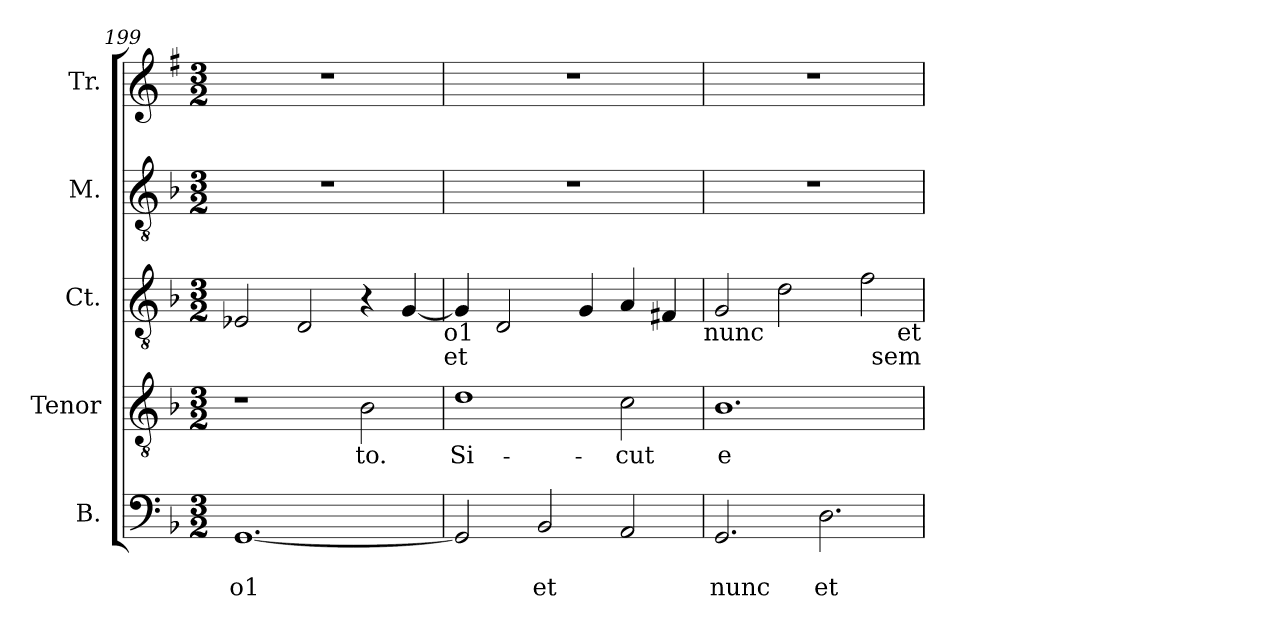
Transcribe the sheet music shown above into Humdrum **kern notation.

**kern	**text	**text	**kern	**text	**kern	**kern	**kern
*part5	*part5	*part5	*part4	*part4	*part3	*part2	*part1
*staff5	*staff5	*staff5	*staff4	*staff4	*staff3	*staff2	*staff1
*I"B.	*	*	*I"Tenor	*	*I"Ct.	*I"M.	*I"Tr.
*I'B.	*	*	*I'T.	*	*I'Ct.	*I'M.	*I'Tr.
*clefF4	*	*	*clefGv2	*	*clefGv2	*clefGv2	*clefG2
*	*	*	*	*	*	*	*ITrd1c2
*k[b-]	*	*	*k[b-]	*	*k[b-]	*k[b-]	*k[b-]
*F:	*	*	*F:	*	*F:	*F:	*F:
*M3/2	*	*	*M3/2	*	*M3/2	*M3/2	*M3/2
=199	=199	=199	=199	=199	=199	=199	=199
!	!	!LO:LY:b	!	!	!	!	!
[<1.GG	.	-o1	1r	.	2E-X/	1.r	1.r
.	.	.	.	.	2D/	.	.
!	!	!	!	!LO:LY:b	!	!	!
.	.	.	2B-\	-to.	4r	.	.
.	.	.	.	.	[<4G/	.	.
!	!	!	!	!	!LO:TX:b:t=o1	!	!
!	!	!	!	!	!LO:TX:b:t=et	!	!
=200	=200	=200	=200	=200	=200	=200	=200
!	!	!	!	!LO:LY:b	!	!	!
2GG/]	.	.	1d	Si-	4G/]	1.r	1.r
.	.	.	.	.	2D/	.	.
!	!	!LO:LY:b	!	!	!	!	!
2BB-/	.	et	.	.	.	.	.
.	.	.	.	.	4G/	.	.
!	!	!	!	!LO:LY:b	!	!	!
2AA/	.	.	2c\	-cut	4A/	.	.
.	.	.	.	.	4F#/	.	.
!	!	!	!	!	!LO:TX:b:t=nunc	!	!
=201	=201	=201	=201	=201	=201	=201	=201
!	!	!LO:LY:b	!	!LO:LY:b	!	!	!
2.GG/	.	nunc	1.B-	e-	2G/	1.r	1.r
.	.	.	.	.	2d\	.	.
!	!	!LO:LY:b	!	!	!	!	!
2.D\	.	et	.	.	.	.	.
.	.	.	.	.	2f\	.	.
!	!	!	!	!	!LO:TX:b:t=et	!	!
!	!	!	!	!	!LO:TX:b:t=sem	!	!
=	=	=	=	=	=	=	=
*-	*-	*-	*-	*-	*-	*-	*-
